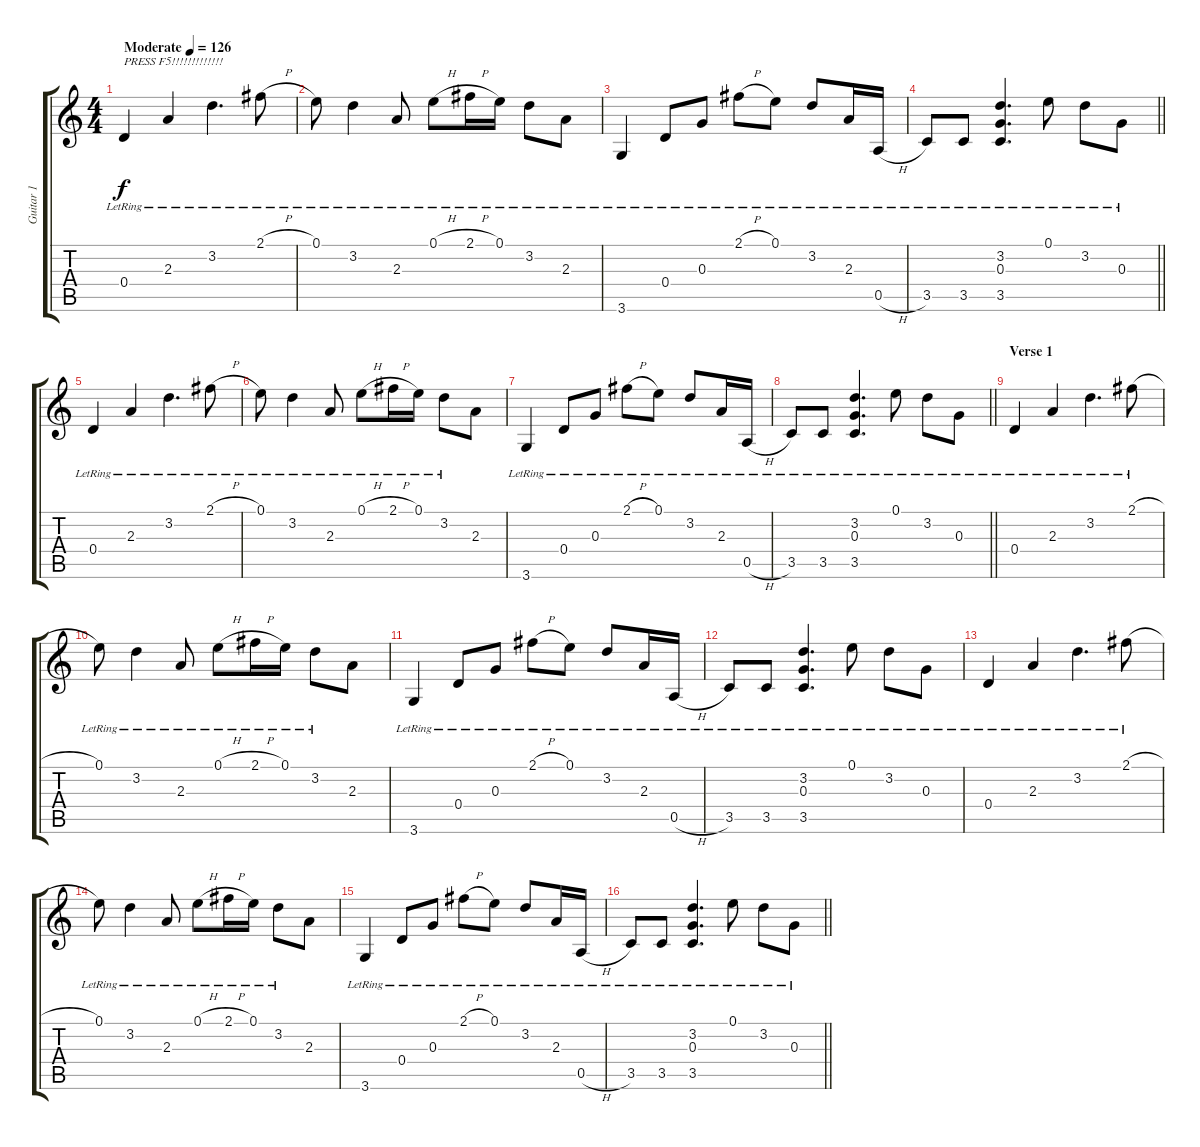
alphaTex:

\track ("Guitar 1" "Guitar 1") {instrument acousticguitarsteel}
\staff {score tabs}
\tuning (E4 B3 G3 D3 A2 E2) {hide}
\ts (4 4)
\tempo (126 "Moderate")
\clef g2
\ks c
0.4{lr}.4{txt "PRESS F5!!!!!!!!!!!!!" dy f instrument acousticguitarsteel} 2.3{lr}.4 3.2{lr}.4{d} 2.1{h lr}.8 |
0.1{lr}.8 3.2{lr}.4 2.3{lr}.8 0.1{h lr}.8 2.1{h lr}.16 0.1{lr}.16 3.2{lr}.8 2.3{lr}.8 |
3.6{lr}.4 0.4{lr}.8 0.3{lr}.8 2.1{h lr}.8 0.1{lr}.8 3.2{lr}.8 2.3{lr}.16 0.5{h lr}.16 |
\barLineRight lightlight
3.5{lr}.8 3.5{lr}.8 (3.2{lr} 0.3{lr} 3.5{lr}).4{d} 0.1{lr}.8 3.2{lr}.8 0.3{lr}.8 |
0.4{lr}.4 2.3{lr}.4 3.2{lr}.4{d} 2.1{h lr}.8 |
0.1{lr}.8 3.2{lr}.4 2.3{lr}.8 0.1{h lr}.8 2.1{h lr}.16 0.1{lr}.16 3.2{lr}.8 2.3.8 |
3.6{lr}.4 0.4{lr}.8 0.3{lr}.8 2.1{h lr}.8 0.1{lr}.8 3.2{lr}.8 2.3{lr}.16 0.5{h lr}.16 |
\barLineRight lightlight
3.5{lr}.8 3.5{lr}.8 (3.2{lr} 0.3{lr} 3.5{lr}).4{d} 0.1{lr}.8 3.2{lr}.8 0.3{lr}.8 |
\section ("" "Verse 1")
0.4{lr}.4 2.3{lr}.4 3.2{lr}.4{d} 2.1{h lr}.8 |
0.1{lr}.8 3.2{lr}.4 2.3{lr}.8 0.1{h lr}.8 2.1{h lr}.16 0.1{lr}.16 3.2{lr}.8 2.3.8 |
3.6{lr}.4 0.4{lr}.8 0.3{lr}.8 2.1{h lr}.8 0.1{lr}.8 3.2{lr}.8 2.3{lr}.16 0.5{h lr}.16 |
3.5{lr}.8 3.5{lr}.8 (3.2{lr} 0.3{lr} 3.5{lr}).4{d} 0.1{lr}.8 3.2{lr}.8 0.3{lr}.8 |
0.4{lr}.4 2.3{lr}.4 3.2{lr}.4{d} 2.1{h lr}.8 |
0.1{lr}.8 3.2{lr}.4 2.3{lr}.8 0.1{h lr}.8 2.1{h lr}.16 0.1{lr}.16 3.2{lr}.8 2.3.8 |
3.6{lr}.4 0.4{lr}.8 0.3{lr}.8 2.1{h lr}.8 0.1{lr}.8 3.2{lr}.8 2.3{lr}.16 0.5{h lr}.16 |
\barLineRight lightlight
3.5{lr}.8 3.5{lr}.8 (3.2{lr} 0.3{lr} 3.5{lr}).4{d} 0.1{lr}.8 3.2{lr}.8 0.3{lr}.8
